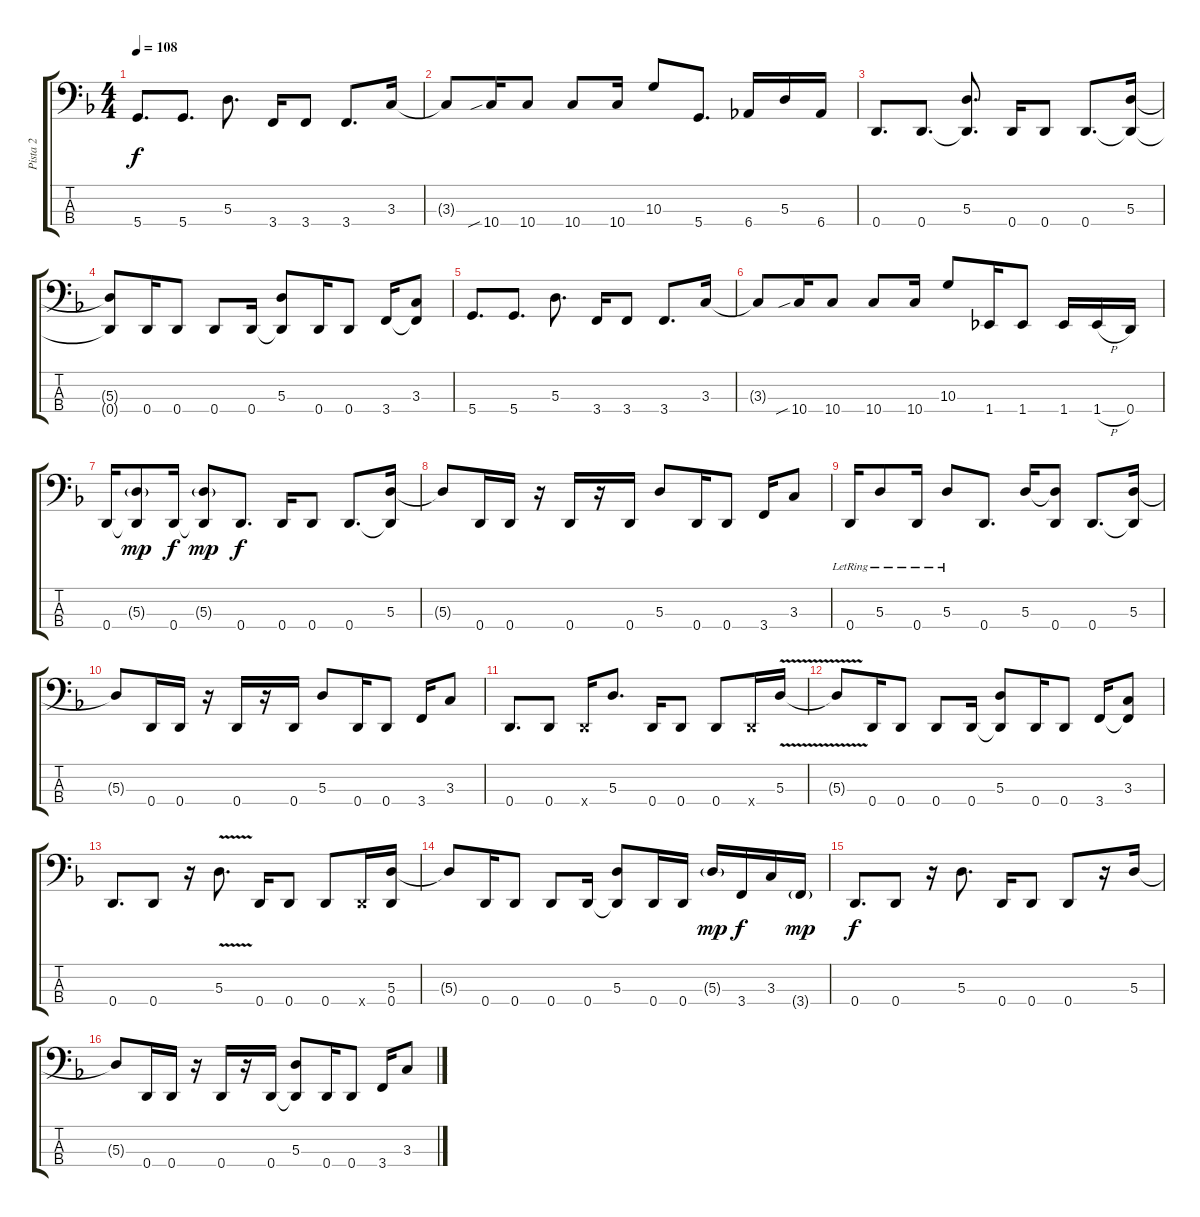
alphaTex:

\track ("Pista 2" "Pista 2") {instrument electricbassfinger}
\staff {score tabs}
\tuning (G2 D2 A1 D1) {hide}
\ts (4 4)
\tempo 108
\clef f4
\ks f
5.4.8{d dy f} 5.4.8{d} 5.3.8{d} 3.4.16 3.4.8 3.4.8{d} 3.3.16 |
3.3{t}.8 10.4{sib}.16 10.4.8 10.4.8 10.4.16 10.3.8 5.4.8{d} 6.4.16 5.3.16 6.4.16 |
0.4.8{d} 0.4.8{d} (5.3 0.4{t}).8{d} 0.4.16 0.4.8 0.4.8{d} (5.3 0.4{t}).16 |
(5.3{t} 0.4{t}).8 0.4.16 0.4.8 0.4.8 0.4.16 (5.3 0.4{t}).8 0.4.16 0.4.8 3.4.16 (3.3 3.4{t}).8 |
5.4.8{d} 5.4.8{d} 5.3.8{d} 3.4.16 3.4.8 3.4.8{d} 3.3.16 |
3.3{t}.8 10.4{sib}.16 10.4.8 10.4.8 10.4.16 10.3.8 1.4.16 1.4.8 1.4.16 1.4{h}.16 0.4.16 |
0.4.16 (5.3{g} 0.4{t}).8{dy mp} 0.4.16{dy f} (5.3{g} 0.4{t}).8{dy mp} 0.4.8{d dy f} 0.4.16 0.4.8 0.4.8{d} (5.3 0.4{t}).16 |
5.3{t}.8 0.4.16 0.4.16 r.16 0.4.16 r.16 0.4.16 5.3.8 0.4.16 0.4.8 3.4.16 3.3.8 |
0.4{lr}.16 5.3{lr}.8 0.4{lr}.16 5.3{lr}.8 0.4.8{d} 5.3.16 (5.3{t} 0.4).8 0.4.8{d} (5.3 0.4{t}).16 |
5.3{t}.8 0.4.16 0.4.16 r.16 0.4.16 r.16 0.4.16 5.3.8 0.4.16 0.4.8 3.4.16 3.3.8 |
0.4.8{d} 0.4.8 0.4{x}.16 5.3.8{d} 0.4.16 0.4.8 0.4.8 0.4{x}.16 5.3{v}.16 |
5.3{v t}.8 0.4.16 0.4.8 0.4.8 0.4.16 (5.3 0.4{t}).8 0.4.16 0.4.8 3.4.16 (3.3 3.4{t}).8 |
0.4.8{d} 0.4.8 r.16 5.3{v}.8{d} 0.4.16 0.4.8 0.4.8 0.4{x}.16 (5.3 0.4).16 |
5.3{t}.8 0.4.16 0.4.8 0.4.8 0.4.16 (5.3 0.4{t}).8 0.4.16 0.4.16 5.3{g}.16{dy mp} 3.4.16{dy f} 3.3.16 3.4{g}.16{dy mp} |
0.4.8{d dy f} 0.4.8 r.16 5.3.8{d} 0.4.16 0.4.8 0.4.8 r.16 5.3.16 |
5.3{t}.8 0.4.16 0.4.16 r.16 0.4.16 r.16 0.4.16 (5.3 0.4{t}).8 0.4.16 0.4.8 3.4.16 3.3.8
